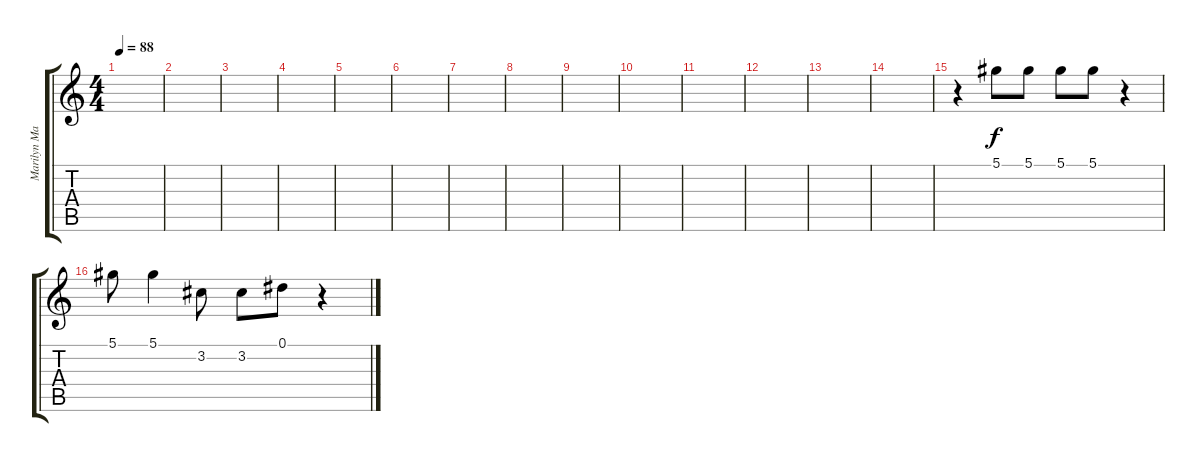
\track ("Marilyn Manson (Voice)" "Marilyn Ma") {instrument electricguitarjazz}
\staff {score tabs}
\tuning (Eb4 Bb3 Gb3 Db3 Ab2 Eb2) {hide}
\ts (4 4)
\tempo 88
\clef g2
\ks c
|
|
|
|
|
|
|
|
|
|
|
|
|
|
r.4 5.1.8 5.1.8 5.1.8 5.1.8 r.4 |
5.1.8 5.1.4 3.2.8 3.2.8 0.1.8 r.4
